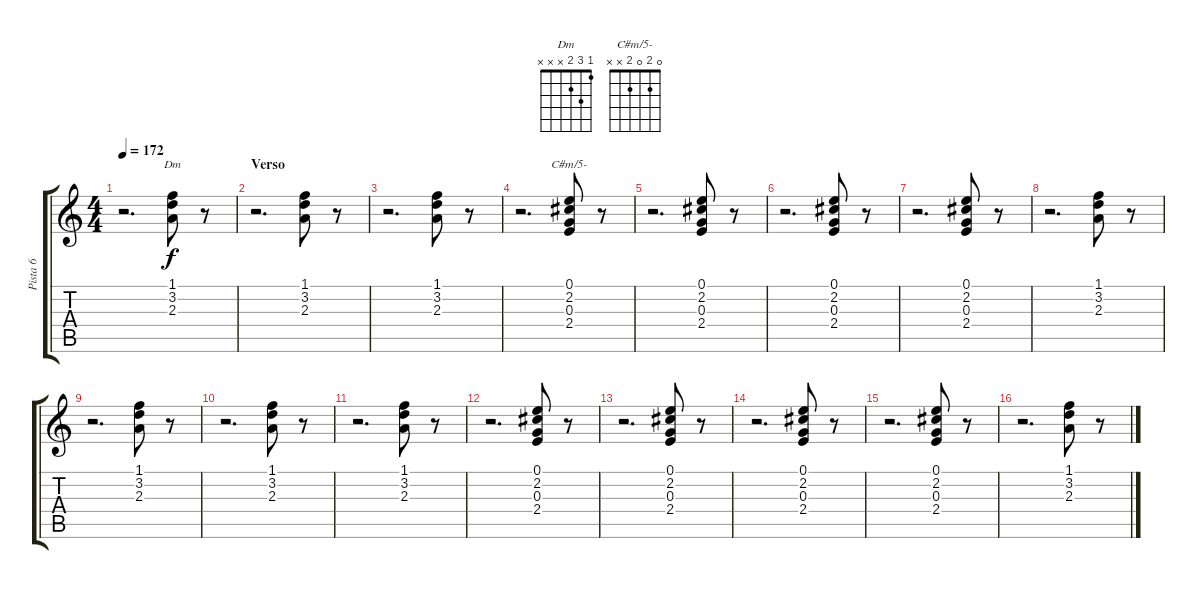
\track ("Pista 6" "Pista 6") {instrument acousticguitarsteel}
\staff {score tabs}
\tuning (E4 B3 G3 D3 A2 E2) {hide}
\chord ("Dm" 1 3 2 x x x)
\chord ("C#m/5-" 0 2 0 2 x x)
\ts (4 4)
\tempo 172
\clef g2
\ks c
r.2{d dy f} (1.1 3.2 2.3).8{ch "Dm"} r.8 |
\section ("" "Verso")
r.2{d} (1.1 3.2 2.3).8 r.8 |
r.2{d} (1.1 3.2 2.3).8 r.8 |
r.2{d} (0.1 2.2 0.3 2.4).8{ch "C#m/5-"} r.8 |
r.2{d} (0.1 2.2 0.3 2.4).8 r.8 |
r.2{d} (0.1 2.2 0.3 2.4).8 r.8 |
r.2{d} (0.1 2.2 0.3 2.4).8 r.8 |
r.2{d} (1.1 3.2 2.3).8 r.8 |
r.2{d} (1.1 3.2 2.3).8 r.8 |
r.2{d} (1.1 3.2 2.3).8 r.8 |
r.2{d} (1.1 3.2 2.3).8 r.8 |
r.2{d} (0.1 2.2 0.3 2.4).8 r.8 |
r.2{d} (0.1 2.2 0.3 2.4).8 r.8 |
r.2{d} (0.1 2.2 0.3 2.4).8 r.8 |
r.2{d} (0.1 2.2 0.3 2.4).8 r.8 |
r.2{d} (1.1 3.2 2.3).8 r.8
